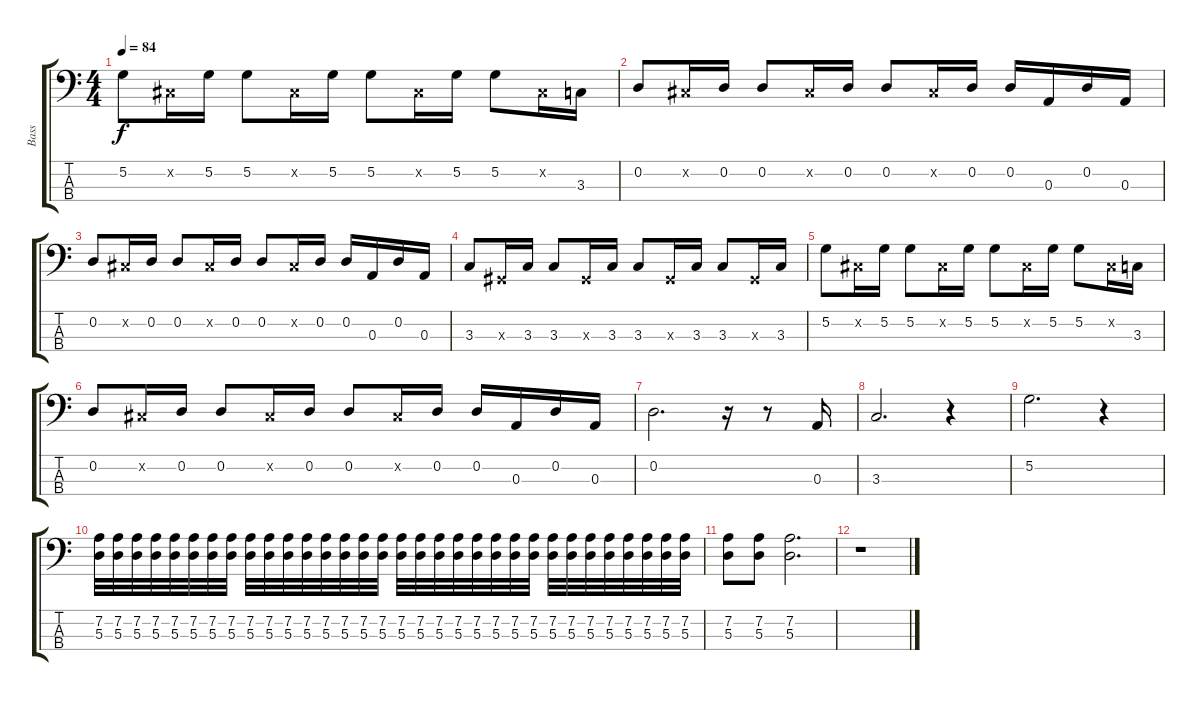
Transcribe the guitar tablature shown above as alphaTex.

\track ("Bass" "Bass") {instrument electricbassfinger}
\staff {score tabs}
\tuning (G2 D2 A1 E1) {hide}
\ts (4 4)
\tempo 84
\clef f4
\ks c
5.2.8{dy f} -1.2{x}.16 5.2.16 5.2.8 -1.2{x}.16 5.2.16 5.2.8 -1.2{x}.16 5.2.16 5.2.8 -1.2{x}.16 3.3.16 |
0.2.8 -1.2{x}.16 0.2.16 0.2.8 -1.2{x}.16 0.2.16 0.2.8 -1.2{x}.16 0.2.16 0.2.16 0.3.16 0.2.16 0.3.16 |
0.2.8 -1.2{x}.16 0.2.16 0.2.8 -1.2{x}.16 0.2.16 0.2.8 -1.2{x}.16 0.2.16 0.2.16 0.3.16 0.2.16 0.3.16 |
3.3.8 -1.3{x}.16 3.3.16 3.3.8 -1.3{x}.16 3.3.16 3.3.8 -1.3{x}.16 3.3.16 3.3.8 -1.3{x}.16 3.3.16 |
5.2.8 -1.2{x}.16 5.2.16 5.2.8 -1.2{x}.16 5.2.16 5.2.8 -1.2{x}.16 5.2.16 5.2.8 -1.2{x}.16 3.3.16 |
0.2.8 -1.2{x}.16 0.2.16 0.2.8 -1.2{x}.16 0.2.16 0.2.8 -1.2{x}.16 0.2.16 0.2.16 0.3.16 0.2.16 0.3.16 |
0.2.2{d} r.16 r.8 0.3.16 |
3.3.2{d} r.4 |
5.2.2{d} r.4 |
(7.2 5.3).32 (7.2 5.3).32 (7.2 5.3).32 (7.2 5.3).32 (7.2 5.3).32 (7.2 5.3).32 (7.2 5.3).32 (7.2 5.3).32 (7.2 5.3).32 (7.2 5.3).32 (7.2 5.3).32 (7.2 5.3).32 (7.2 5.3).32 (7.2 5.3).32 (7.2 5.3).32 (7.2 5.3).32 (7.2 5.3).32 (7.2 5.3).32 (7.2 5.3).32 (7.2 5.3).32 (7.2 5.3).32 (7.2 5.3).32 (7.2 5.3).32 (7.2 5.3).32 (7.2 5.3).32 (7.2 5.3).32 (7.2 5.3).32 (7.2 5.3).32 (7.2 5.3).32 (7.2 5.3).32 (7.2 5.3).32 (7.2 5.3).32 |
(7.2 5.3).8 (7.2 5.3).8 (7.2 5.3).2{d} |
r.1
